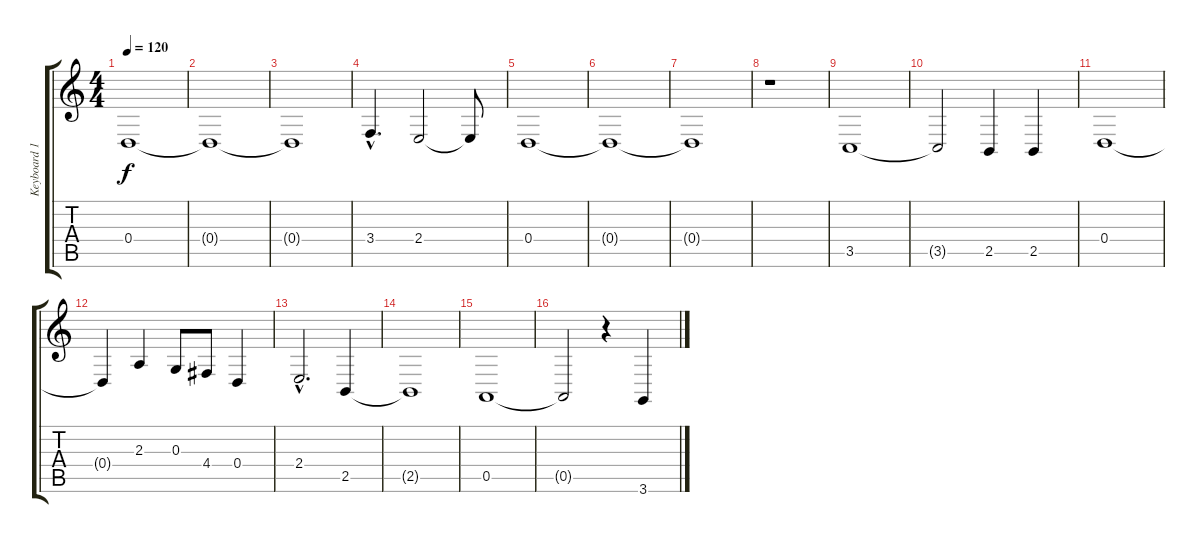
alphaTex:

\track ("Keyboard 1" "Keyboard 1") {instrument brasssection}
\staff {score tabs}
\tuning (E4 B3 G3 D3 A2 E2) {hide}
\ts (4 4)
\tempo 120
\clef g2
\ks c
0.4.1{dy f} |
0.4{t}.1 |
0.4{t}.1 |
3.4{hac}.4{d} 2.4.2 2.4{t}.8 |
0.4.1 |
0.4{t}.1 |
0.4{t}.1 |
r.1 |
3.5.1 |
3.5{t}.2 2.5.4 2.5.4 |
0.4.1 |
0.4{t}.4 2.3.4 0.3.8 4.4.8 0.4.4 |
2.4{hac}.2{d} 2.5.4 |
2.5{t}.1 |
0.5.1 |
0.5{t}.2 r.4 3.6.4
